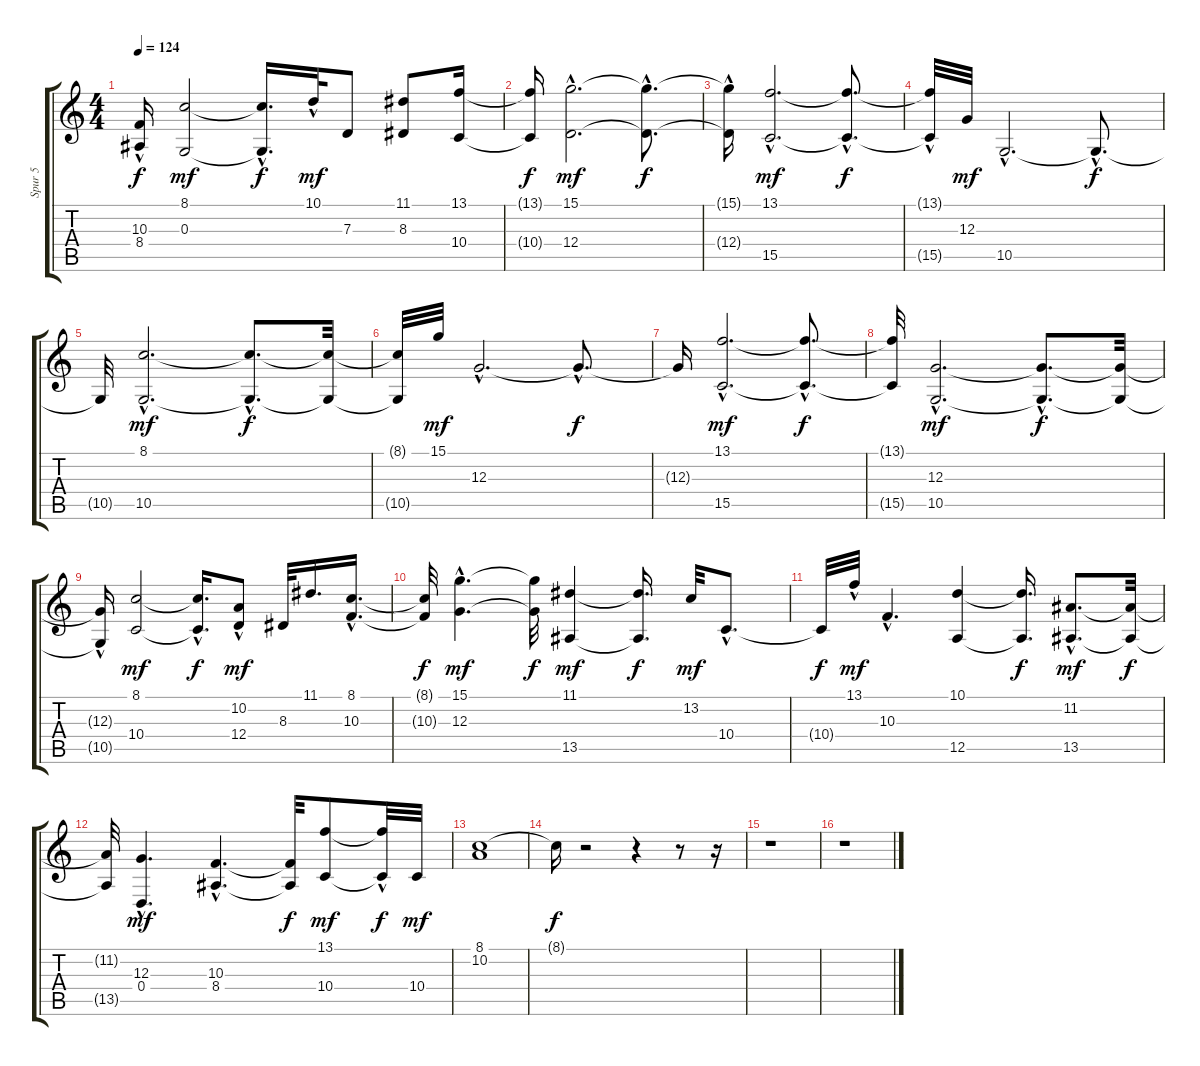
\track ("Spur 5" "Spur 5") {instrument stringensemble1}
\staff {score tabs}
\tuning (E4 B3 G3 D3 A2 E2) {hide}
\ts (4 4)
\tempo 124
\clef g2
\ks c
(10.3{t} 8.4{hac t}).16{dy f} (8.1 0.3).2{dy mf} (8.1{hac t} 0.3{t}).16{d dy f} 10.1{hac}.32{dy mf} 7.3.8 (11.1 8.3).8 (13.1 10.4).16 |
(13.1{t} 10.4{t}).16{dy f} (15.1{hac} 12.4{hac}).2{d dy mf} (15.1{hac t} 12.4{hac t}).8{d dy f} |
(15.1{hac t} 12.4{hac t}).16 (13.1{hac} 15.5{hac}).2{d dy mf} (13.1{hac t} 15.5{hac t}).8{d dy f} |
(13.1{hac t} 15.5{t}).32 12.3.32{dy mf} 10.5{hac}.2{d} 10.5{hac t}.8{d dy f} |
10.5{t}.32 (8.1{hac} 10.5{hac}).2{d dy mf} (8.1{hac t} 10.5{hac t}).8{d dy f} (8.1{t} 10.5{t}).32 |
(8.1{t} 10.5{t}).32 15.1.32{dy mf} 12.3{hac}.2{d} 12.3{hac t}.8{d dy f} |
12.3{t}.16 (13.1{hac} 15.5{hac}).2{d dy mf} (13.1{hac t} 15.5{hac t}).8{d dy f} |
(13.1{t} 15.5{t}).32 (12.3{hac} 10.5{hac}).2{d dy mf} (12.3{hac t} 10.5{hac t}).8{d dy f} (12.3{t} 10.5{t}).32 |
(12.3{hac t} 10.5{t}).16 (8.1 10.4).2{dy mf} (8.1{hac t} 10.4{hac t}).16{d dy f} (10.2{hac} 12.4).8{dy mf} 8.3.32 11.1.16{d} (8.1{hac} 10.3{hac}).16{d} |
(8.1{t} 10.3{t}).32{dy f} (15.1{hac} 12.3{hac}).4{d dy mf} (15.1{t} 12.3{t}).32{dy f} (11.1 13.5).4{dy mf} (11.1{t} 13.5{t}).16{d dy f} 13.2.32{dy mf} 10.4{hac}.8{d} |
10.4{t}.32{dy f} 13.1{hac}.32{dy mf} 10.3{hac}.4{d} (10.1 12.5).4 (10.1{t} 12.5{t}).16{d dy f} (11.2{hac} 13.5{hac}).8{d dy mf} (11.2{t} 13.5{t}).32{dy f} |
(11.2{t} 13.5{t}).32 (12.3{hac} 0.4{hac}).4{d dy mf} (10.3{hac} 8.4{hac}).4{d} (10.3{t} 8.4{t}).32{dy f} (13.1 10.4).8{dy mf} (13.1{hac t} 10.4{t}).32{dy f} 10.4.32{dy mf} |
(8.1 10.2).1 |
8.1{t}.16{dy f} r.2 r.4 r.8 r.16 |
r.1 |
r.1
